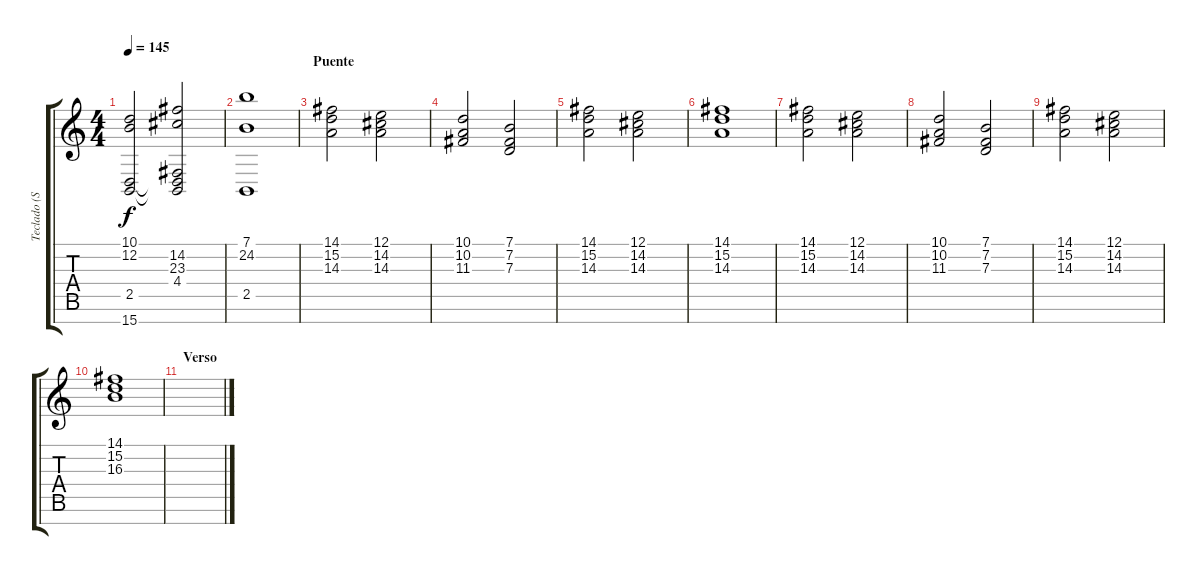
\track ("Teclado (String)" "Teclado (S") {instrument stringensemble2}
\staff {score tabs}
\tuning (E4 B3 G3 D3 A2 E2 B1) {hide}
\ts (4 4)
\tempo 145
\clef g2
\ks c
(10.1 12.2 2.5 15.7).2{dy f} (14.2 23.3 4.4 2.5{t} 15.7{t}).2 |
(7.1 24.2 2.5).1 |
\section ("" "Puente")
(14.1 15.2 14.3).2 (12.1 14.2 14.3).2 |
(10.1 10.2 11.3).2 (7.1 7.2 7.3).2 |
(14.1 15.2 14.3).2 (12.1 14.2 14.3).2 |
(14.1 15.2 14.3).1 |
(14.1 15.2 14.3).2 (12.1 14.2 14.3).2 |
(10.1 10.2 11.3).2 (7.1 7.2 7.3).2 |
(14.1 15.2 14.3).2 (12.1 14.2 14.3).2 |
(14.1 15.2 16.3).1 |
\section ("" "Verso")
